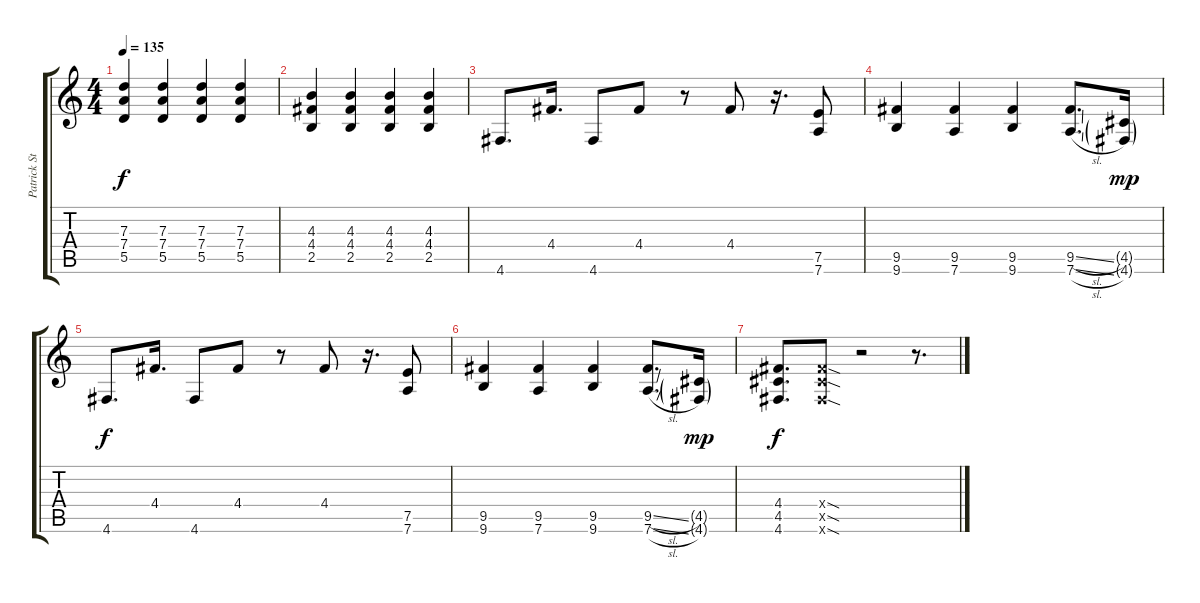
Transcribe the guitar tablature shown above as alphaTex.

\track ("Patrick Stump" "Patrick St") {instrument distortionguitar}
\staff {score tabs}
\tuning (E4 B3 G3 D3 A2 D2) {hide}
\ts (4 4)
\tempo 135
\clef g2
\ks c
(7.3 7.4 5.5).4{dy f} (7.3 7.4 5.5).4 (7.3 7.4 5.5).4 (7.3 7.4 5.5).4 |
(4.3 4.4 2.5).4 (4.3 4.4 2.5).4 (4.3 4.4 2.5).4 (4.3 4.4 2.5).4 |
4.6.8{d} 4.4.16{d} 4.6.8 4.4.8 r.8 4.4.8 r.16{d} (7.5 7.6).8 |
(9.5 9.6).4 (9.5 7.6).4 (9.5 9.6).4 (9.5{sl} 7.6{sl}).8{d} (4.5{g} 4.6{g}).16{dy mp} |
4.6.8{d dy f} 4.4.16{d} 4.6.8 4.4.8 r.8 4.4.8 r.16{d} (7.5 7.6).8 |
(9.5 9.6).4 (9.5 7.6).4 (9.5 9.6).4 (9.5{sl} 7.6{sl}).8{d} (4.5{g} 4.6{g}).16{dy mp} |
(4.4 4.5 4.6).8{d dy f} (4.4{sod x} 4.5{sod x} 4.6{sod x}).8 r.2 r.8{d}
